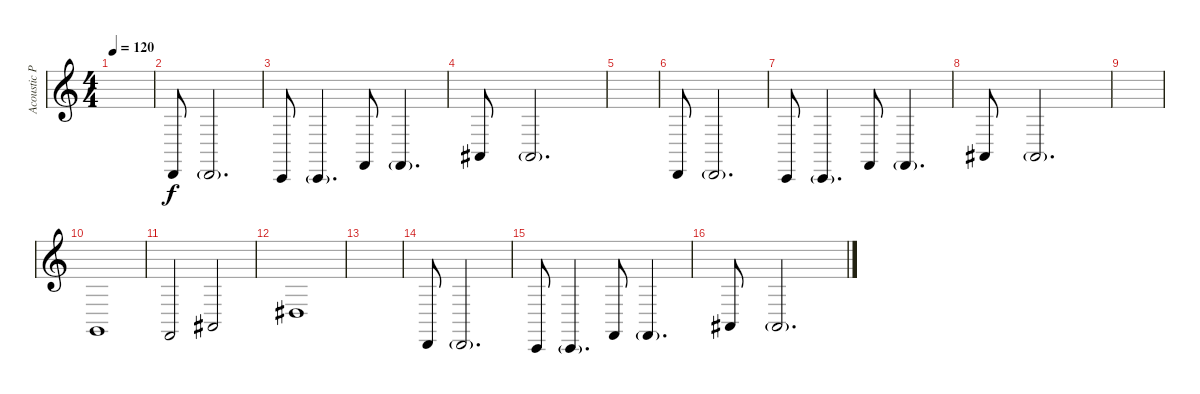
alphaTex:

\track ("Acoustic Piano" "Acoustic P") {instrument acousticgrandpiano}
\staff {score}
\tuning (E4 B3 G3 D3 A2 E2 B1) {hide}
\ts (4 4)
\tempo 120
\clef g2
\ks c
|
3.7.8 3.7{g}.2{d} |
1.7.8 1.7{g}.4{d} 1.6.8 1.6{g}.4{d} |
1.5.8 1.5{g}.2{d} |
|
3.7.8 3.7{g}.2{d} |
1.7.8 1.7{g}.4{d} 1.6.8 1.6{g}.4{d} |
1.5.8 1.5{g}.2{d} |
|
3.6.1 |
1.6.2 1.5.2 |
1.4.1 |
|
3.7.8 3.7{g}.2{d} |
1.7.8 1.7{g}.4{d} 1.6.8 1.6{g}.4{d} |
1.5.8 1.5{g}.2{d}
